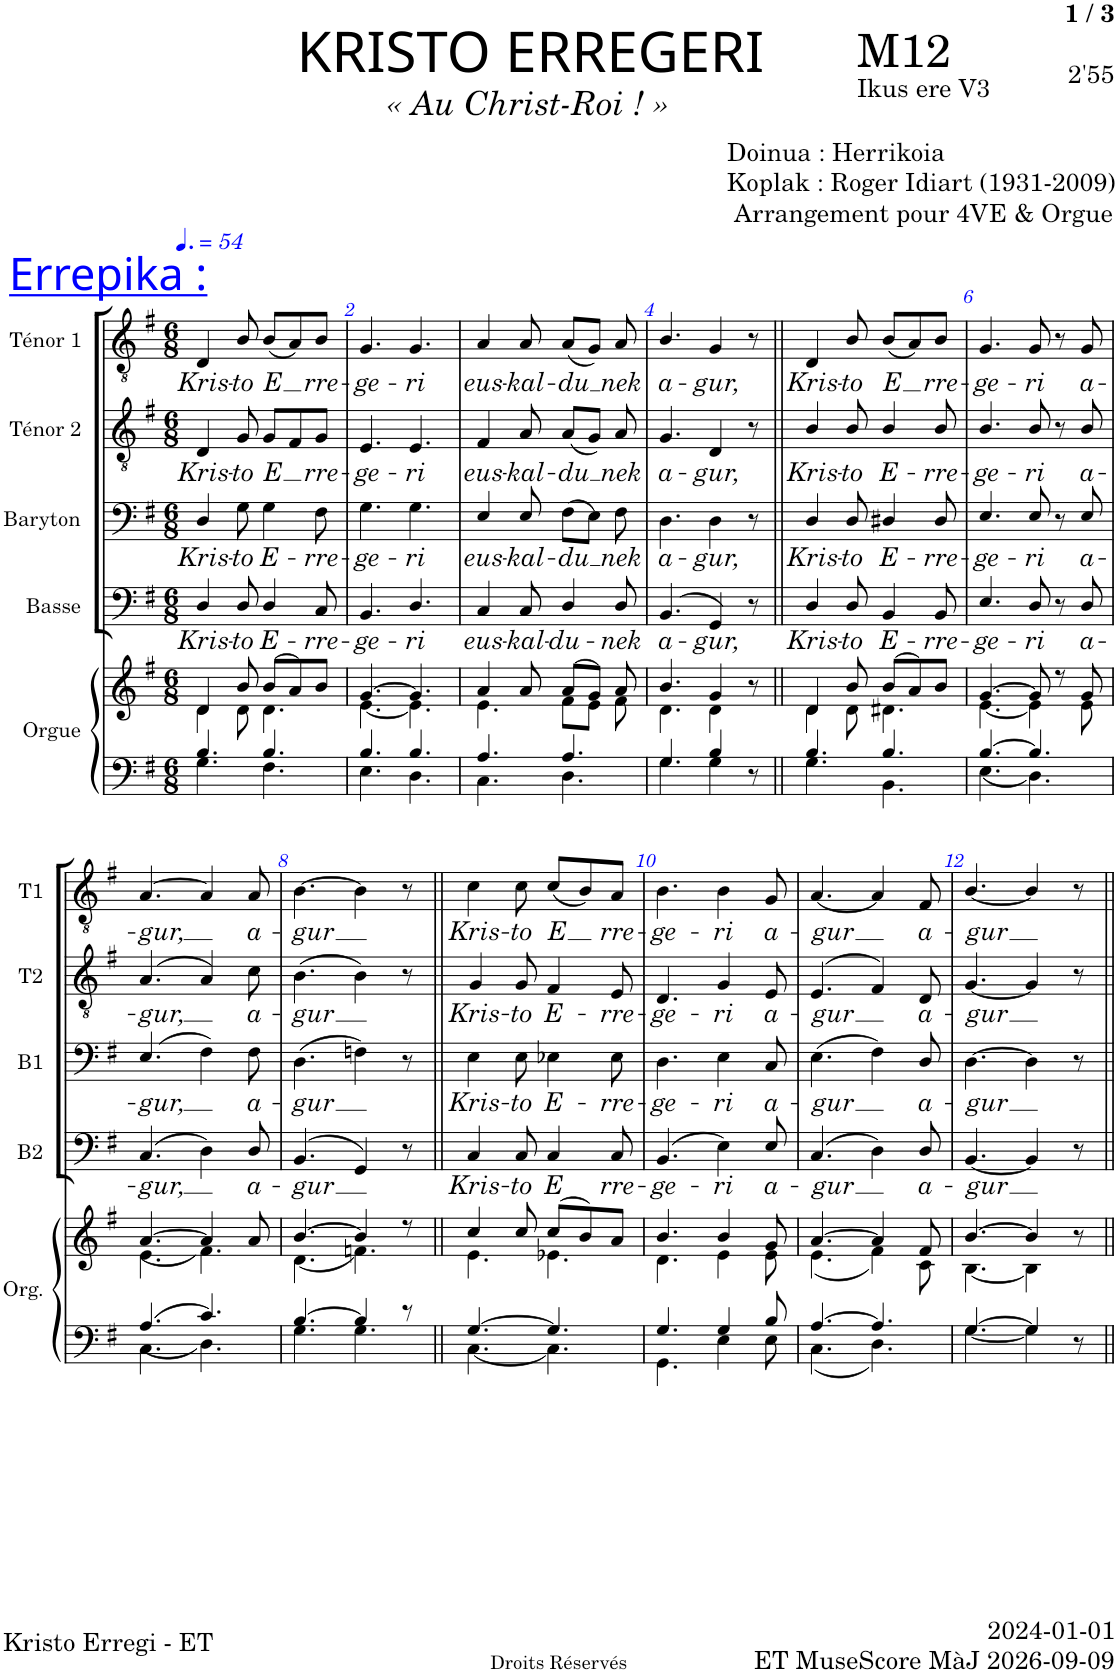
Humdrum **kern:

**kern	**kern	**kern	**text	**kern	**text	**kern	**text	**kern	**text
*part5	*part5	*part4	*part4	*part3	*part3	*part2	*part2	*part1	*part1
*staff6	*staff5	*staff4	*staff4	*staff3	*staff3	*staff2	*staff2	*staff1	*staff1
*I"Orgue	*	*I"Basse	*	*I"Baryton	*	*I"Ténor 2	*	*I"Ténor 1	*
*I'Org.	*	*I'B2	*	*I'B1	*	*I'T2	*	*I'T1	*
*clefF4	*clefG2	*clefF4	*	*clefF4	*	*clefGv2	*	*clefGv2	*
*k[f#]	*k[f#]	*k[f#]	*	*k[f#]	*	*k[f#]	*	*k[f#]	*
*M6/8	*M6/8	*M6/8	*	*M6/8	*	*M6/8	*	*M6/8	*
*MM81	*MM81	*MM81	*	*MM81	*	*MM81	*	*MM81	*
=1	=1	=1	=1	=1	=1	=1	=1	=1	=1
*^	*^	*	*	*	*	*	*	*	*
!	!	!	!	!	!	!	!	!	!	!LO:TX:a:color=#0000FF:t=Errepika &colon;	!
!	!	!	!	!	!LO:LY:b	!	!LO:LY:b	!	!LO:LY:b	!	!LO:LY:b
4.B/	4.G\	4d/	4d\	4D/	Kris-	4D/	Kris-	4D/	Kris-	4D/	Kris-
!	!	!	!	!	!LO:LY:b	!	!LO:LY:b	!	!LO:LY:b	!	!LO:LY:b
.	.	8b/	8d\	8D/	-to	8G\	-to	8G/	-to	8B/	-to
!	!	!	!	!	!LO:LY:b	!	!LO:LY:b	!	!LO:LY:b	!	!LO:LY:b
4.B/	4.F#\	(8b/L	4.d\	4D/	E-	4G\	E-	8G/L	E	(8B/L	E
.	.	8a/)	.	.	.	.	.	8F#/	.	8A/)	.
!	!	!	!	!	!LO:LY:b	!	!LO:LY:b	!	!LO:LY:b	!	!LO:LY:b
.	.	8b/J	.	8C/	-rre-	8F#\	-rre-	8G/J	rre-	8B/J	rre-
=2	=2	=2	=2	=2	=2	=2	=2	=2	=2	=2	=2
!	!	!	!	!	!LO:LY:b	!	!LO:LY:b	!	!LO:LY:b	!	!LO:LY:b
4.B/	4.E\	[4.g/	[4.e\	4.BB/	-ge-	4.G\	-ge-	4.E/	-ge-	4.G/	-ge-
!	!	!	!	!	!LO:LY:b	!	!LO:LY:b	!	!LO:LY:b	!	!LO:LY:b
4.B/	4.D\	4.g/]	4.e\]	4.D/	-ri	4.G\	-ri	4.E/	-ri	4.G/	-ri
=3	=3	=3	=3	=3	=3	=3	=3	=3	=3	=3	=3
!	!	!	!	!	!LO:LY:b	!	!LO:LY:b	!	!LO:LY:b	!	!LO:LY:b
4.A/	4.C\	4a/	4.e\	4C/	eus-	4E/	eus-	4F#/	eus-	4A/	eus-
!	!	!	!	!	!LO:LY:b	!	!LO:LY:b	!	!LO:LY:b	!	!LO:LY:b
.	.	8a/	.	8C/	-kal-	8E/	-kal-	8A/	-kal-	8A/	-kal-
!	!	!	!	!	!LO:LY:b	!	!LO:LY:b	!	!LO:LY:b	!	!LO:LY:b
4.A/	4.D\	(>8a/L	8f#\L	4D/	-du-	(>8F#\L	-du	(<8A/L	-du	(<8A/L	-du
.	.	8g/J)	8e\J	.	.	8E\J)	.	8G/J)	.	8G/J)	.
!	!	!	!	!	!LO:LY:b	!	!LO:LY:b	!	!LO:LY:b	!	!LO:LY:b
.	.	8a/	8f#\	8D/	nek	8F#\	nek	8A/	nek	8A/	nek
=4	=4	=4	=4	=4	=4	=4	=4	=4	=4	=4	=4
!	!	!	!	!	!LO:LY:b	!	!LO:LY:b	!	!LO:LY:b	!	!LO:LY:b
4.G/	4.G\	4.b/	4.d\	(>4.BB/	a-	4.D\	a-	4.G/	a-	4.B/	a-
!	!	!	!	!	!LO:LY:b	!	!LO:LY:b	!	!LO:LY:b	!	!LO:LY:b
4B/	4G\	4g/	4d\	4GG/)	-gur,	4D\	-gur,	4D/	-gur,	4G/	-gur,
8r	8ryy	8r	8ryy	8r	.	8r	.	8r	.	8r	.
=5||	=5||	=5||	=5||	=5||	=5||	=5||	=5||	=5||	=5||	=5||	=5||
!	!	!	!	!	!LO:LY:b	!	!LO:LY:b	!	!LO:LY:b	!	!LO:LY:b
4.B/	4.G\	4d/	4d\	4D/	Kris-	4D/	Kris-	4B/	Kris-	4D/	Kris-
!	!	!	!	!	!LO:LY:b	!	!LO:LY:b	!	!LO:LY:b	!	!LO:LY:b
.	.	8b/	8d\	8D/	-to	8D/	-to	8B/	-to	8B/	-to
!	!	!	!	!	!LO:LY:b	!	!LO:LY:b	!	!LO:LY:b	!	!LO:LY:b
4.B/	4.BB\	(8b/L	4.d#X\	4BB/	-E-	4D#X/	-E-	4B/	-E-	(8B/L	-E
.	.	8a/)	.	.	.	.	.	.	.	8A/)	.
!	!	!	!	!	!LO:LY:b	!	!LO:LY:b	!	!LO:LY:b	!	!LO:LY:b
.	.	8b/J	.	8BB/	rre-	8D#/	rre-	8B/	rre-	8B/J	rre-
=6	=6	=6	=6	=6	=6	=6	=6	=6	=6	=6	=6
!	!	!	!	!	!LO:LY:b	!	!LO:LY:b	!	!LO:LY:b	!	!LO:LY:b
[4.B/	4.E\	[4.g/	[4.e\	4.E/	-ge-	4.E/	-ge-	4.B/	-ge-	4.G/	-ge-
!	!	!	!	!	!LO:LY:b	!	!LO:LY:b	!	!LO:LY:b	!	!LO:LY:b
4.B/]	4.D\	8g/]	4e\]	8D/	-ri	8E/	-ri	8B/	-ri	8G/	-ri
.	.	8r	.	8r	.	8r	.	8r	.	8r	.
!	!	!	!	!	!LO:LY:b	!	!LO:LY:b	!	!LO:LY:b	!	!LO:LY:b
.	.	8g/	8e\	8D/	a-	8E/	a-	8B/	a-	8G/	a-
!!LO:LB:g=z
=7	=7	=7	=7	=7	=7	=7	=7	=7	=7	=7	=7
!	!	!	!	!	!LO:LY:b	!	!LO:LY:b	!	!LO:LY:b	!	!LO:LY:b
4.A/	4.C\	[4.a/	(4.e\	(>4.C/	-gur,	(>4.E/	-gur,	(>4.A/	-gur,	[>4.A/	-gur,
4.c/	4.D\	4a/]	4.f#\)	4D\)	.	4F#\)	.	4A/)	.	4A/]	.
!	!	!	!	!	!LO:LY:b	!	!LO:LY:b	!	!LO:LY:b	!	!LO:LY:b
.	.	8a/	.	8D/	a-	8F#\	a-	8c\	a-	8A/	a-
=8	=8	=8	=8	=8	=8	=8	=8	=8	=8	=8	=8
!	!	!	!	!	!LO:LY:b	!	!LO:LY:b	!	!LO:LY:b	!	!LO:LY:b
[4.B/	4.G\	[4.b/	(4.d\	(>4.BB/	-gur	(>4.D\	-gur	(4.B\	-gur	[4.B\	-gur
4B/]	4.G\	4b/]	4.fn\)	4GG/)	.	4Fn\)	.	4B\)	.	4B\]	.
8r	.	8r	.	8r	.	8r	.	8r	.	8r	.
=9||	=9||	=9||	=9||	=9||	=9||	=9||	=9||	=9||	=9||	=9||	=9||
!	!	!	!	!	!LO:LY:b	!	!LO:LY:b	!	!LO:LY:b	!	!LO:LY:b
[4.G/	[4.C\	4cc/	4.e\	4C/	Kris-	4E\	Kris-	4G/	Kris-	4c\	Kris-
!	!	!	!	!	!LO:LY:b	!	!LO:LY:b	!	!LO:LY:b	!	!LO:LY:b
.	.	8cc/	.	8C/	-to	8E\	-to	8G/	-to	8c\	-to
!	!	!	!	!	!LO:LY:b	!	!LO:LY:b	!	!LO:LY:b	!	!LO:LY:b
4.G/]	4.C\]	(8cc/L	4.e-X\	4C/	E	4E-X\	E-	4F#/	E-	(8c/L	E
.	.	8b/)	.	.	.	.	.	.	.	8B/)	.
!	!	!	!	!	!LO:LY:b	!	!LO:LY:b	!	!LO:LY:b	!	!LO:LY:b
.	.	8a/J	.	8C/	-rre-	8E-\	-rre-	8E/	-rre-	8A/J	rre-
=10	=10	=10	=10	=10	=10	=10	=10	=10	=10	=10	=10
!	!	!	!	!	!LO:LY:b	!	!LO:LY:b	!	!LO:LY:b	!	!LO:LY:b
4.G/	4.GG\	4.b/	4.d\	(4.BB/	-ge-	4.D\	-ge-	4.D/	-ge-	4.B\	-ge-
!	!	!	!	!	!LO:LY:b	!	!LO:LY:b	!	!LO:LY:b	!	!LO:LY:b
4G/	4E\	4b/	4e\	4E\)	-ri	4E\	-ri	4G/	-ri	4B\	-ri
!	!	!	!	!	!LO:LY:b	!	!LO:LY:b	!	!LO:LY:b	!	!LO:LY:b
8B/	8E\	8g/	8e\	8E/	a-	8C/	a-	8E/	a-	8G/	a-
=11	=11	=11	=11	=11	=11	=11	=11	=11	=11	=11	=11
!	!	!	!	!	!LO:LY:b	!	!LO:LY:b	!	!LO:LY:b	!	!LO:LY:b
[4.A/	4.C\	[4.a/	(4.e\	(4.C/	-gur	(4.E\	-gur	(>4.E/	-gur	[4.A/	-gur
4.A/]	4.D\	4a/]	4f#\)	4D\)	.	4F#\)	.	4F#/)	.	4A/]	.
!	!	!	!	!	!LO:LY:b	!	!LO:LY:b	!	!LO:LY:b	!	!LO:LY:b
.	.	8f#/	8c\	8D/	a-	8D/	a-	8D/	a-	8F#/	a-
=12	=12	=12	=12	=12	=12	=12	=12	=12	=12	=12	=12
!	!	!	!	!	!LO:LY:b	!	!LO:LY:b	!	!LO:LY:b	!	!LO:LY:b
[4.G/	[4.G\	[4.b/	[4.B\	[4.BB/	-gur	[4.D\	-gur	[4.G/	-gur	[4.B/	-gur
4G/]	4G\]	4b/]	4B\]	4BB/]	.	4D\]	.	4G/]	.	4B/]	.
8r	8ryy	8r	8ryy	8r	.	8r	.	8r	.	8r	.
*v	*v	*	*	*	*	*	*	*	*	*	*
*	*v	*v	*	*	*	*	*	*	*	*
=||	=||	=||	=||	=||	=||	=||	=||	=||	=||
*-	*-	*-	*-	*-	*-	*-	*-	*-	*-
